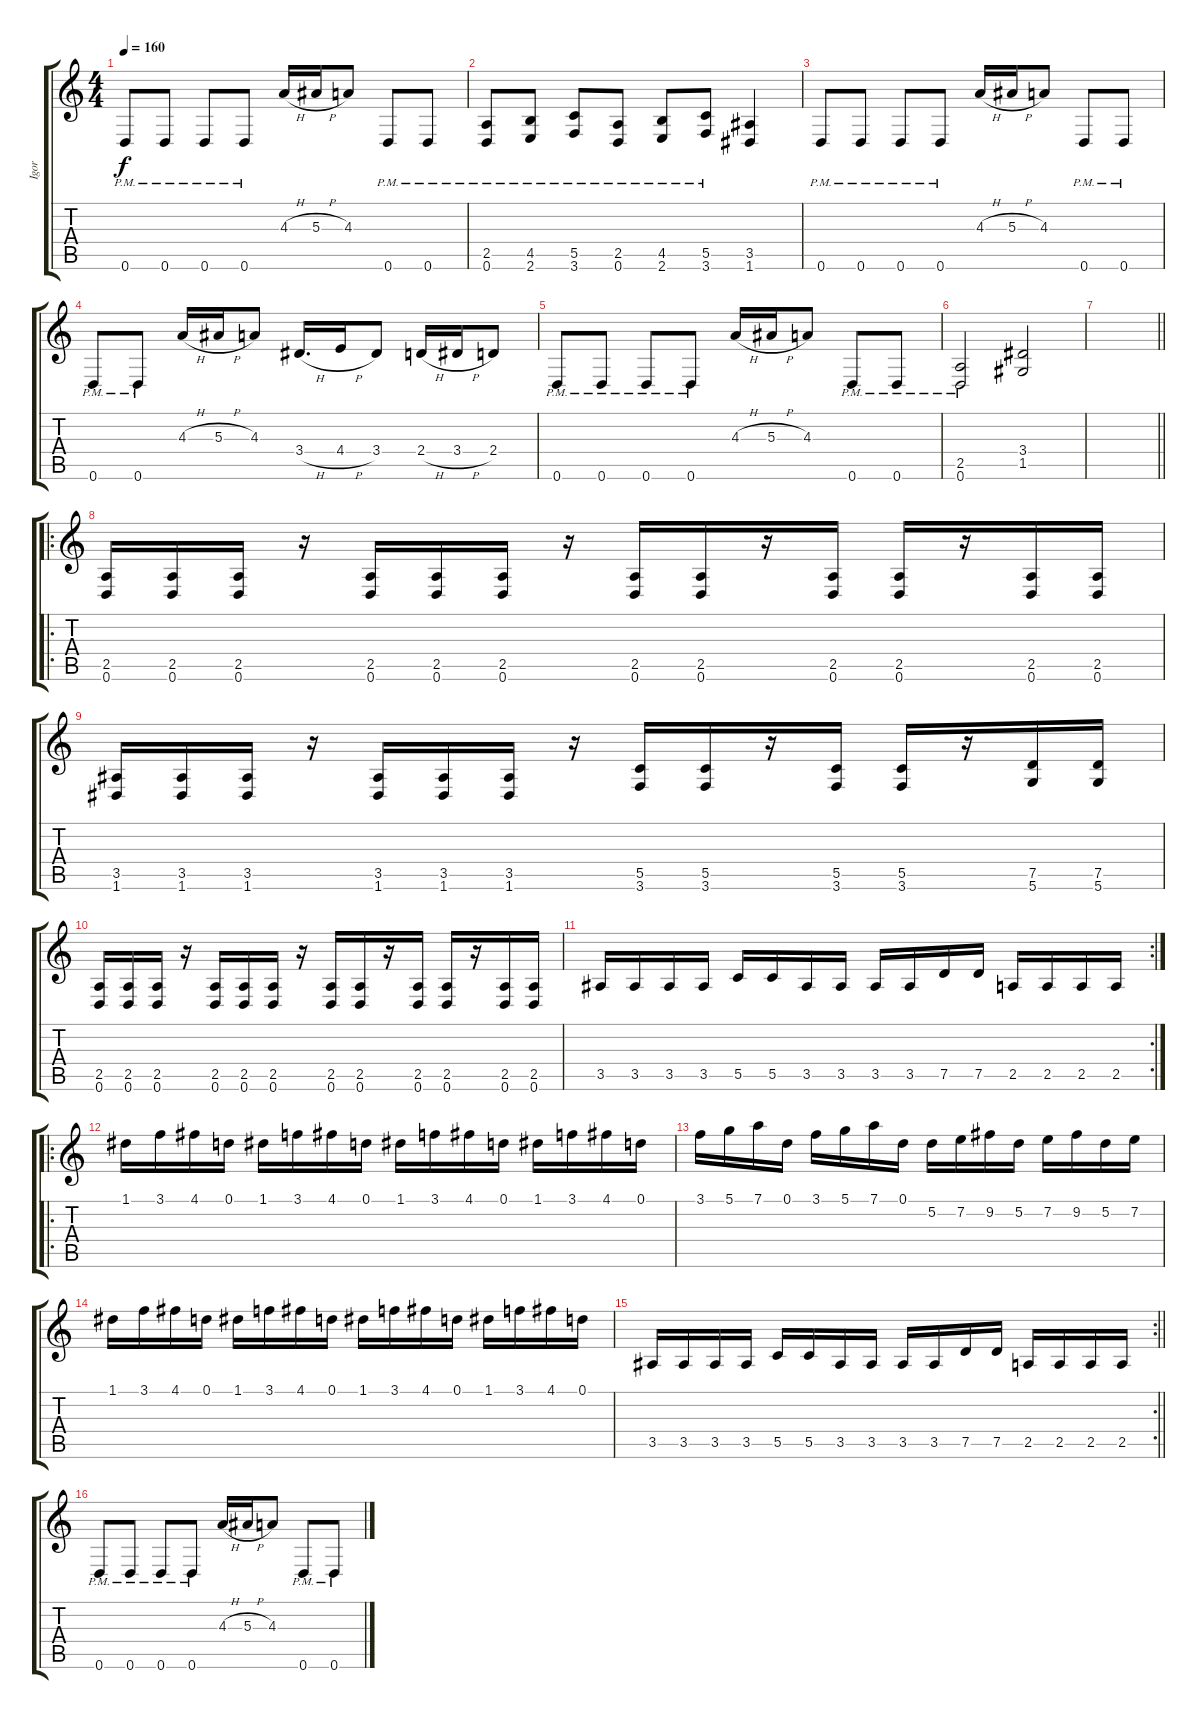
\track ("Igor" "Igor") {instrument overdrivenguitar}
\staff {score tabs}
\tuning (D4 A3 F3 C3 G2 D2) {hide}
\ts (4 4)
\tempo 160
\clef g2
\ks c
0.6{pm}.8{dy f} 0.6{pm}.8 0.6{pm}.8 0.6{pm}.8 4.3{h}.16 5.3{h}.16 4.3.8 0.6{pm}.8 0.6{pm}.8 |
(2.5{pm} 0.6{pm}).8 (4.5{pm} 2.6{pm}).8 (5.5{pm} 3.6{pm}).8 (2.5{pm} 0.6{pm}).8 (4.5{pm} 2.6{pm}).8 (5.5{pm} 3.6{pm}).8 (3.5 1.6).4 |
0.6{pm}.8 0.6{pm}.8 0.6{pm}.8 0.6{pm}.8 4.3{h}.16 5.3{h}.16 4.3.8 0.6{pm}.8 0.6{pm}.8 |
0.6{pm}.8 0.6{pm}.8 4.3{h}.16 5.3{h}.16 4.3.8 3.4{h}.16{d} 4.4{h}.16 3.4.8 2.4{h}.16 3.4{h}.16 2.4.8 |
0.6{pm}.8 0.6{pm}.8 0.6{pm}.8 0.6{pm}.8 4.3{h}.16 5.3{h}.16 4.3.8 0.6{pm}.8 0.6{pm}.8 |
(2.5 0.6{pm}).2 (3.4 1.5).2 |
\barLineRight lightlight
|
\ro
(2.5 0.6).16 (2.5 0.6).16 (2.5 0.6).16 r.16 (2.5 0.6).16 (2.5 0.6).16 (2.5 0.6).16 r.16 (2.5 0.6).16 (2.5 0.6).16 r.16 (2.5 0.6).16 (2.5 0.6).16 r.16 (2.5 0.6).16 (2.5 0.6).16 |
(3.5 1.6).16 (3.5 1.6).16 (3.5 1.6).16 r.16 (3.5 1.6).16 (3.5 1.6).16 (3.5 1.6).16 r.16 (5.5 3.6).16 (5.5 3.6).16 r.16 (5.5 3.6).16 (5.5 3.6).16 r.16 (7.5 5.6).16 (7.5 5.6).16 |
(2.5 0.6).16 (2.5 0.6).16 (2.5 0.6).16 r.16 (2.5 0.6).16 (2.5 0.6).16 (2.5 0.6).16 r.16 (2.5 0.6).16 (2.5 0.6).16 r.16 (2.5 0.6).16 (2.5 0.6).16 r.16 (2.5 0.6).16 (2.5 0.6).16 |
\rc 2
3.5.16 3.5.16 3.5.16 3.5.16 5.5.16 5.5.16 3.5.16 3.5.16 3.5.16 3.5.16 7.5.16 7.5.16 2.5.16 2.5.16 2.5.16 2.5.16 |
\ro
1.1.16 3.1.16 4.1.16 0.1.16 1.1.16 3.1.16 4.1.16 0.1.16 1.1.16 3.1.16 4.1.16 0.1.16 1.1.16 3.1.16 4.1.16 0.1.16 |
3.1.16 5.1.16 7.1.16 0.1.16 3.1.16 5.1.16 7.1.16 0.1.16 5.2.16 7.2.16 9.2.16 5.2.16 7.2.16 9.2.16 5.2.16 7.2.16 |
1.1.16 3.1.16 4.1.16 0.1.16 1.1.16 3.1.16 4.1.16 0.1.16 1.1.16 3.1.16 4.1.16 0.1.16 1.1.16 3.1.16 4.1.16 0.1.16 |
\rc 2
\barLineRight lightlight
3.5.16 3.5.16 3.5.16 3.5.16 5.5.16 5.5.16 3.5.16 3.5.16 3.5.16 3.5.16 7.5.16 7.5.16 2.5.16 2.5.16 2.5.16 2.5.16 |
0.6{pm}.8 0.6{pm}.8 0.6{pm}.8 0.6{pm}.8 4.3{h}.16 5.3{h}.16 4.3.8 0.6{pm}.8 0.6{pm}.8
